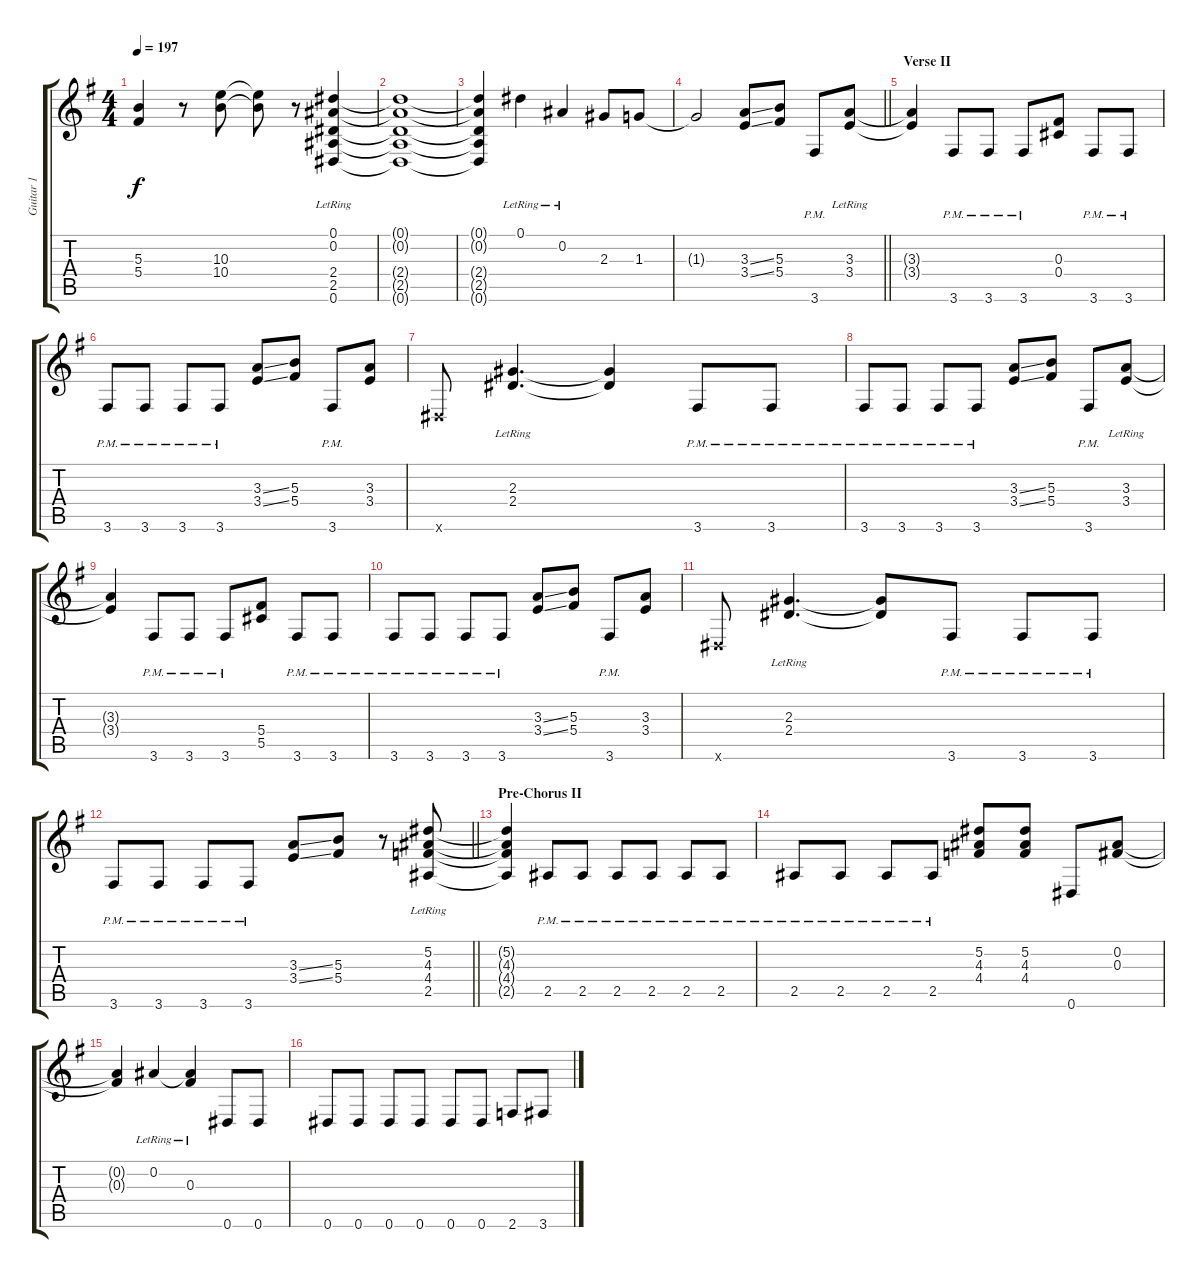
\track ("Guitar 1" "Guitar 1") {instrument distortionguitar}
\staff {score tabs}
\tuning (Eb4 Bb3 Gb3 Db3 Ab2 Eb2) {hide}
\ts (4 4)
\tempo 197
\clef g2
\ks g
(5.3 5.4).4{dy f} r.8 (10.3 10.4).8 (10.3{t} 10.4{t}).8 r.8 (0.1 0.2{lr} 2.4{lr} 2.5{lr} 0.6{lr}).4 |
(0.1{t} 0.2{t} 2.4{t} 2.5{t} 0.6{t}).1 |
(0.1{t} 0.2{t} 2.4{t} 2.5{t} 0.6{t}).4 0.1{lr}.4 0.2{lr}.4 2.3.8 1.3.8 |
\barLineRight lightlight
1.3{t}.2 (3.3{ss} 3.4{ss}).8 (5.3 5.4).8 3.6{pm}.8 (3.3{lr} 3.4{lr}).8 |
\section ("" "Verse II")
(3.3{t} 3.4{t}).4 3.6{pm}.8 3.6{pm}.8 3.6{pm}.8 (0.3 0.4).8 3.6{pm}.8 3.6{pm}.8 |
3.6{pm}.8 3.6{pm}.8 3.6{pm}.8 3.6{pm}.8 (3.3{ss} 3.4{ss}).8 (5.3 5.4).8 3.6{pm}.8 (3.3 3.4).8 |
0.6{x}.8 (2.3{lr} 2.4{lr}).4{d} (2.3{t} 2.4{t}).4 3.6{pm}.8 3.6{pm}.8 |
3.6{pm}.8 3.6{pm}.8 3.6{pm}.8 3.6{pm}.8 (3.3{ss} 3.4{ss}).8 (5.3 5.4).8 3.6{pm}.8 (3.3{lr} 3.4{lr}).8 |
(3.3{t} 3.4{t}).4 3.6{pm}.8 3.6{pm}.8 3.6{pm}.8 (5.4 5.5).8 3.6{pm}.8 3.6{pm}.8 |
3.6{pm}.8 3.6{pm}.8 3.6{pm}.8 3.6{pm}.8 (3.3{ss} 3.4{ss}).8 (5.3 5.4).8 3.6{pm}.8 (3.3 3.4).8 |
0.6{x}.8 (2.3{lr} 2.4{lr}).4{d} (2.3{t} 2.4{t}).8 3.6{pm}.8 3.6{pm}.8 3.6{pm}.8 |
\barLineRight lightlight
3.6{pm}.8 3.6{pm}.8 3.6{pm}.8 3.6{pm}.8 (3.3{ss} 3.4{ss}).8 (5.3 5.4).8 r.8 (5.2{lr} 4.3{lr} 4.4{lr} 2.5).8 |
\section ("" "Pre-Chorus II")
(5.2{t} 4.3{t} 4.4{t} 2.5{t}).4 2.5{pm}.8 2.5{pm}.8 2.5{pm}.8 2.5{pm}.8 2.5{pm}.8 2.5{pm}.8 |
2.5{pm}.8 2.5{pm}.8 2.5{pm}.8 2.5{pm}.8 (5.2 4.3 4.4).8 (5.2 4.3 4.4).8 0.6.8 (0.2 0.3).8 |
(0.2{t} 0.3{t}).4 0.2{lr}.4 (0.2{t} 0.3{lr}).4 0.6.8 0.6.8 |
0.6.8 0.6.8 0.6.8 0.6.8 0.6.8 0.6.8 2.6.8 3.6.8
